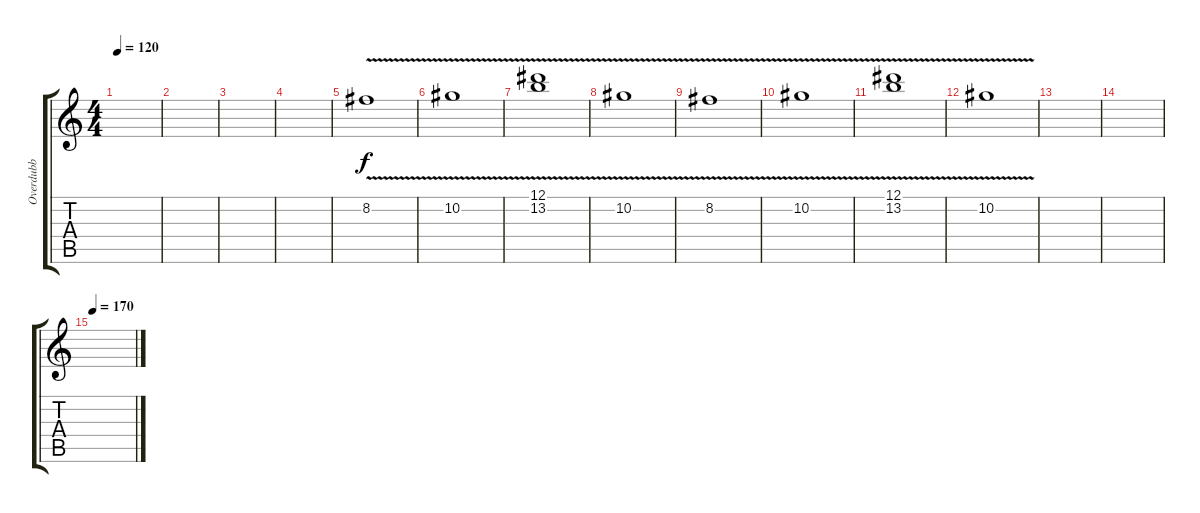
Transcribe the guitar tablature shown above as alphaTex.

\track ("Overdubb" "Overdubb") {instrument distortionguitar}
\staff {score tabs}
\tuning (Eb4 Bb3 Gb3 Db3 Ab2 Eb2) {hide}
\ts (4 4)
\tempo 120
\clef g2
\ks c
|
|
|
|
8.2{v}.1 |
10.2{v}.1 |
(12.1 13.2{v}).1 |
10.2{v}.1 |
8.2{v}.1 |
10.2{v}.1 |
(12.1 13.2{v}).1 |
10.2{v}.1 |
|
|
\tempo 170
